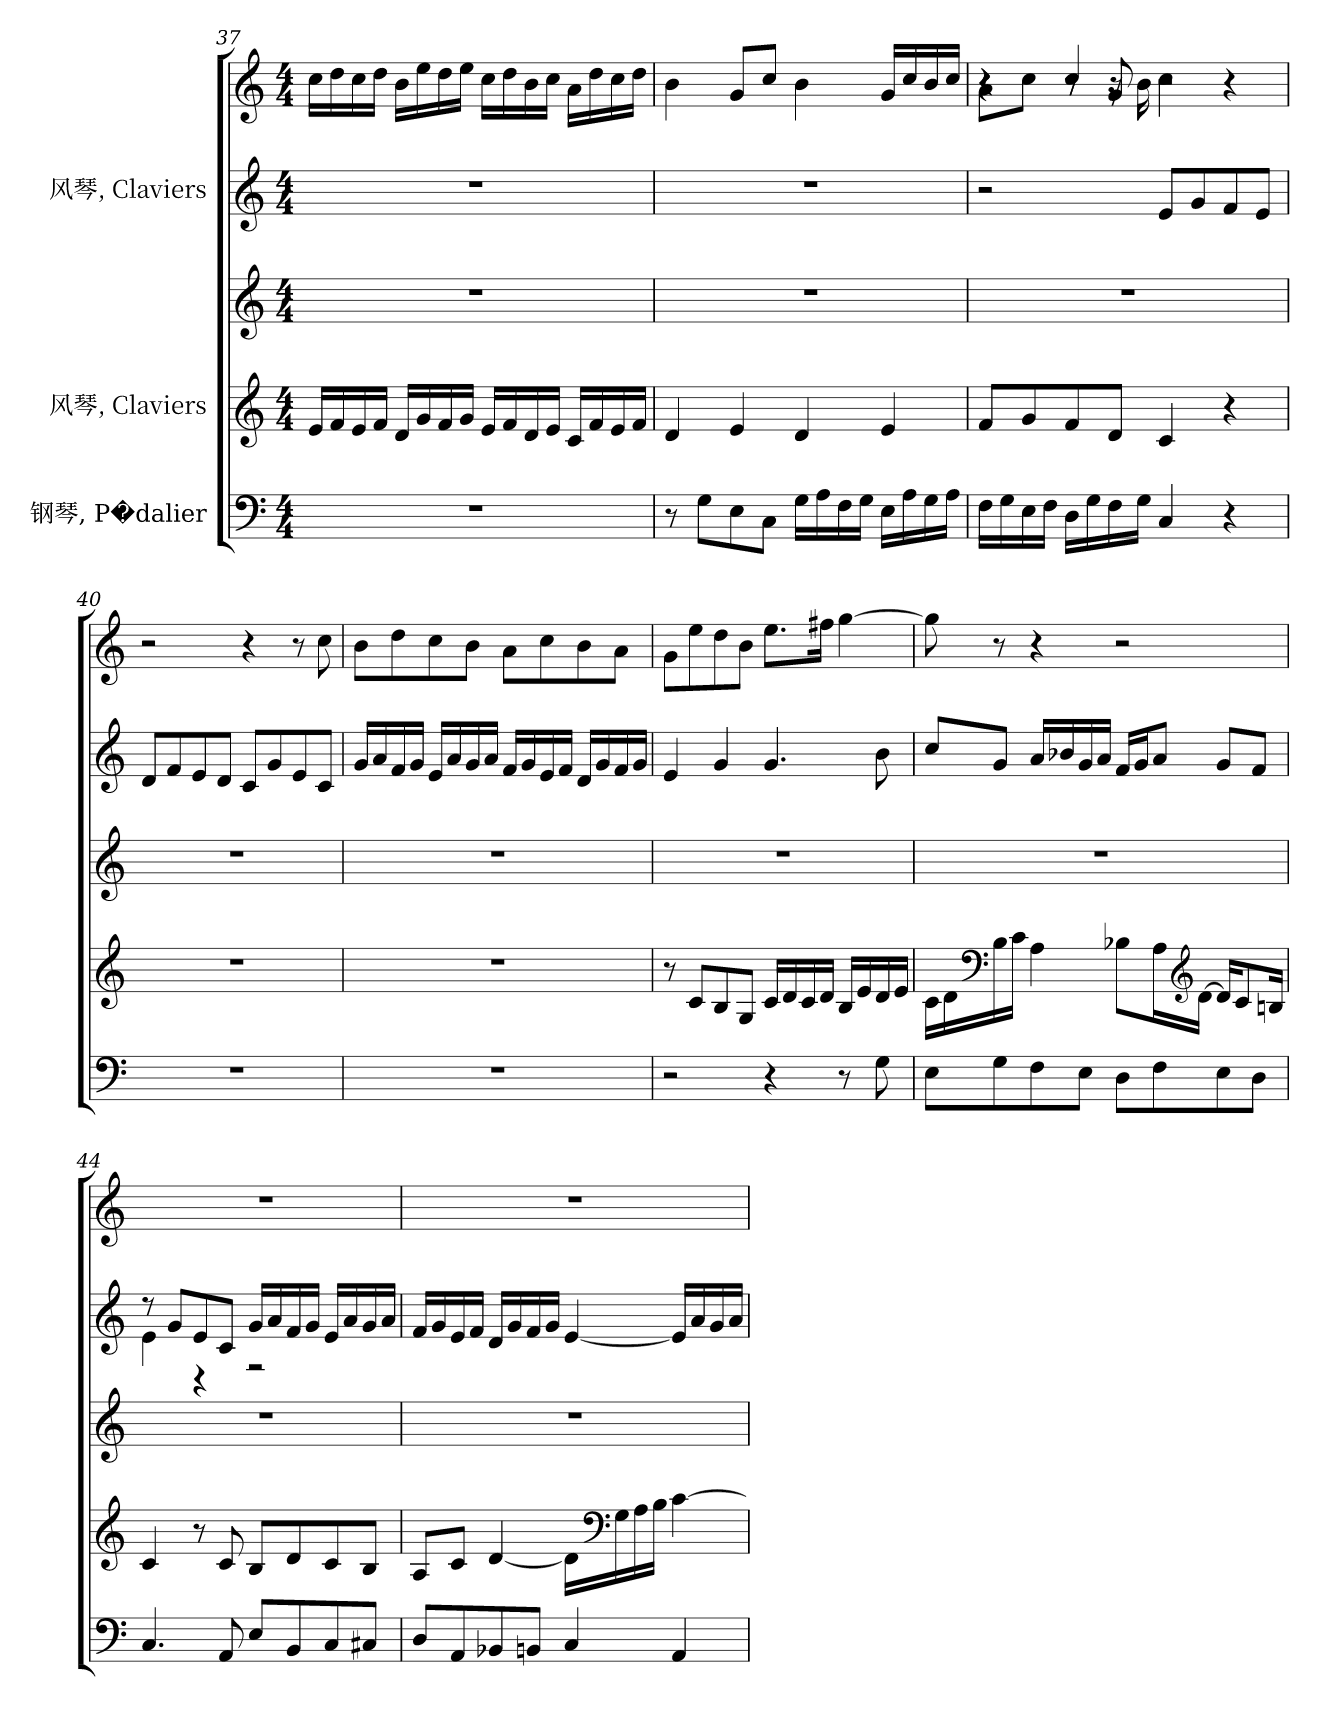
**kern	**kern	**kern	**kern	**kern
*part3	*part2	*part2	*part1	*part1
*staff5	*staff4	*staff3	*staff2	*staff1
*I"钢琴, P�dalier	*I"风琴, Claviers	*	*I"风琴, Claviers	*
!!LO:PB:g=z
*clefF4	*clefG2	*clefG2	*clefG2	*clefG2
*k[]	*k[]	*k[]	*k[]	*k[]
*M4/4	*M4/4	*M4/4	*M4/4	*M4/4
=37	=37	=37	=37	=37
1r	16e/LL	1r	1r	16cc\LL
.	16f/	.	.	16dd\
.	16e/	.	.	16cc\
.	16f/JJ	.	.	16dd\JJ
.	16d/LL	.	.	16b\LL
.	16g/	.	.	16ee\
.	16f/	.	.	16dd\
.	16g/JJ	.	.	16ee\JJ
.	16e/LL	.	.	16cc\LL
.	16f/	.	.	16dd\
.	16d/	.	.	16b\
.	16e/JJ	.	.	16cc\JJ
.	16c/LL	.	.	16a\LL
.	16f/	.	.	16dd\
.	16e/	.	.	16cc\
.	16f/JJ	.	.	16dd\JJ
=38	=38	=38	=38	=38
8r	4d/	1r	1r	4b\
8G\L	.	.	.	.
8E\	4e/	.	.	8g/L
8C\J	.	.	.	8cc/J
16G\LL	4d/	.	.	4b\
16A\	.	.	.	.
16F\	.	.	.	.
16G\JJ	.	.	.	.
16E\LL	4e/	.	.	16g/LL
16A\	.	.	.	16cc/
16G\	.	.	.	16b/
16A\JJ	.	.	.	16cc/JJ
=39	=39	=39	=39	=39
*	*	*	*	*^
*	*	*	*	*	*^
16F\LL	8f/L	1r	2r	4r	8a\L	4r
16G\	.	.	.	.	.	.
16E\	8g/	.	.	.	8cc\J	.
16F\JJ	.	.	.	.	.	.
16D\LL	8f/	.	.	4cc/	8r	8r
16G\	.	.	.	.	.	.
16F\	8d/J	.	.	.	16r	8g/
16G\JJ	.	.	.	.	16b\	.
4C/	4c/	.	8e/L	2r	4cc\	2r
.	.	.	8g/	.	.	.
4r	4r	.	8f/	.	4r	.
.	.	.	8e/J	.	.	.
*	*	*	*	*v	*v	*v
!!LO:LB:g=z
=40	=40	=40	=40	=40
1r	1r	1r	8d/L	2r
.	.	.	8f/	.
.	.	.	8e/	.
.	.	.	8d/J	.
.	.	.	8c/L	4r
.	.	.	8g/	.
.	.	.	8e/	8r
.	.	.	8c/J	8cc\
=41	=41	=41	=41	=41
1r	1r	1r	16g/LL	8b\L
.	.	.	16a/	.
.	.	.	16f/	8dd\
.	.	.	16g/JJ	.
.	.	.	16e/LL	8cc\
.	.	.	16a/	.
.	.	.	16g/	8b\J
.	.	.	16a/JJ	.
.	.	.	16f/LL	8a\L
.	.	.	16g/	.
.	.	.	16e/	8cc\
.	.	.	16f/JJ	.
.	.	.	16d/LL	8b\
.	.	.	16g/	.
.	.	.	16f/	8a\J
.	.	.	16g/JJ	.
=42	=42	=42	=42	=42
2r	8r	1r	4e/	8g\L
.	8c/L	.	.	8ee\
.	8B/	.	4g/	8dd\
.	8G/J	.	.	8b\J
4r	16c/LL	.	4.g/	8.ee\L
.	16d/	.	.	.
.	16c/	.	.	.
.	16d/JJ	.	.	16ff#X\Jk
8r	16B/LL	.	.	[4gg\
.	16e/	.	.	.
8G\	16d/	.	8b\	.
.	16e/JJ	.	.	.
!!LO:PB:g=z
=43	=43	=43	=43	=43
8E\L	16c\LL	1r	8cc/L	8gg\]
.	16d\	.	.	.
*	*clefF4	*	*	*
8G\	16B\	.	8g/J	8r
.	16c\JJ	.	.	.
8F\	4A\	.	16a/LL	4r
.	.	.	16b-X/	.
8E\J	.	.	16g/	.
.	.	.	16a/JJ	.
8D\L	8B-X\L	.	16f/LL	2r
.	.	.	16g/J	.
8F\	16A\L	.	8a/J	.
*	*clefG2	*	*	*
.	[16d\JJ	.	.	.
8E\	16d/KL]	.	8g/L	.
.	8c/	.	.	.
8D\J	.	.	8f/J	.
.	16Bn/Jk	.	.	.
=44	=44	=44	=44	=44
*	*	*	*^	*
4.C/	4c/	1r	8r	4e\	1r
.	.	.	8g/L	.	.
.	8r	.	8e/	4r	.
8AA/	8c/	.	8c/J	.	.
8E/L	8B/L	.	16g/LL	2r	.
.	.	.	16a/	.	.
8BB/	8d/	.	16f/	.	.
.	.	.	16g/JJ	.	.
8C/	8c/	.	16e/LL	.	.
.	.	.	16a/	.	.
8C#X/J	8B/J	.	16g/	.	.
.	.	.	16a/JJ	.	.
*	*	*	*v	*v	*
!!LO:LB:g=z
=45	=45	=45	=45	=45
8D/L	8A/L	1r	16f/LL	1r
.	.	.	16g/	.
8AA/	8c/J	.	16e/	.
.	.	.	16f/JJ	.
8BB-X/	[4d/	.	16d/LL	.
.	.	.	16g/	.
8BBn/J	.	.	16f/	.
.	.	.	16g/JJ	.
4C/	16d\LL]	.	[4e/	.
*	*clefF4	*	*	*
.	16G\	.	.	.
.	16A\	.	.	.
.	16B\JJ	.	.	.
4AA/	[4c\	.	16e/LL]	.
.	.	.	16a/	.
.	.	.	16g/	.
.	.	.	16a/JJ	.
=	=	=	=	=
*-	*-	*-	*-	*-
